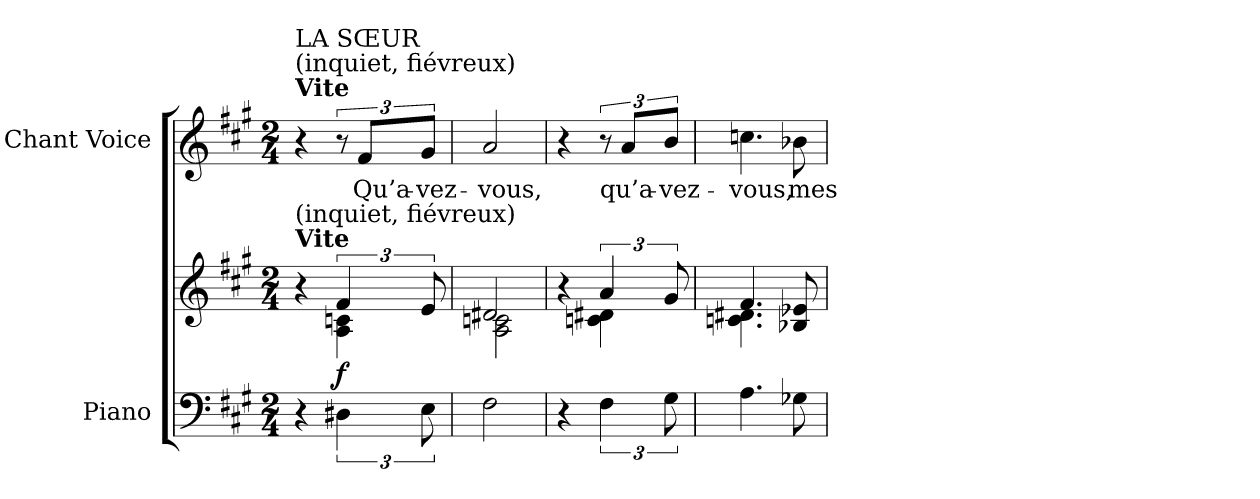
**kern	**kern	**dynam	**kern	**text
*part2	*part2	*part2	*part1	*part1
*staff3	*staff2	*staff2/3	*staff1	*staff1
*I"Piano	*	*	*I"Chant Voice	*
*I'Pno	*	*	*	*
*clefF4	*clefG2	*	*clefG2	*
*k[f#c#g#]	*k[f#c#g#]	*	*k[f#c#g#]	*
*M2/4	*M2/4	*	*M2/4	*
=1	=1	=1	=1	=1
*	*^	*	*	*
!	!	!	!	!LO:TX:a:B:t=Vite	!
!	!	!	!	!LO:TX:a:t=(inquiet, fiévreux)	!
!	!	!	!	!LO:TX:a:t=LA SŒUR	!
!	!LO:TX:a:B:t=Vite	!	!	!	!
!	!LO:TX:a:t=(inquiet, fiévreux)	!	!	!	!
4r	4r	4ryy	.	4r	.
!	!	!	!LO:DY:b	!	!
6D#X\	6f#/	4A\ 4cn\	f	12r	.
.	.	.	.	12f#/L	Qu’a-
12E\	12e/	.	.	12g#/J	-vez-
=2	=2	=2	=2	=2	=2
2F#\	2d#X/	2A\ 2cn\	.	2a/	-vous,
=3	=3	=3	=3	=3	=3
4r	4r	4ryy	.	4r	.
6F#\	6a/	4cn\ 4d#X\	.	12r	.
.	.	.	.	12a/L	qu’a-
12G#\	12g#/	.	.	12b/J	-vez-
=4	=4	=4	=4	=4	=4
4.A\	4.f#/	4.cn\ 4.d#X\	.	4.ccn\	-vous,
8G-X\	8B-X/ 8e-X/	8ryy	.	8b-X\	mes
*	*v	*v	*	*	*
=	=	=	=	=
*-	*-	*-	*-	*-
